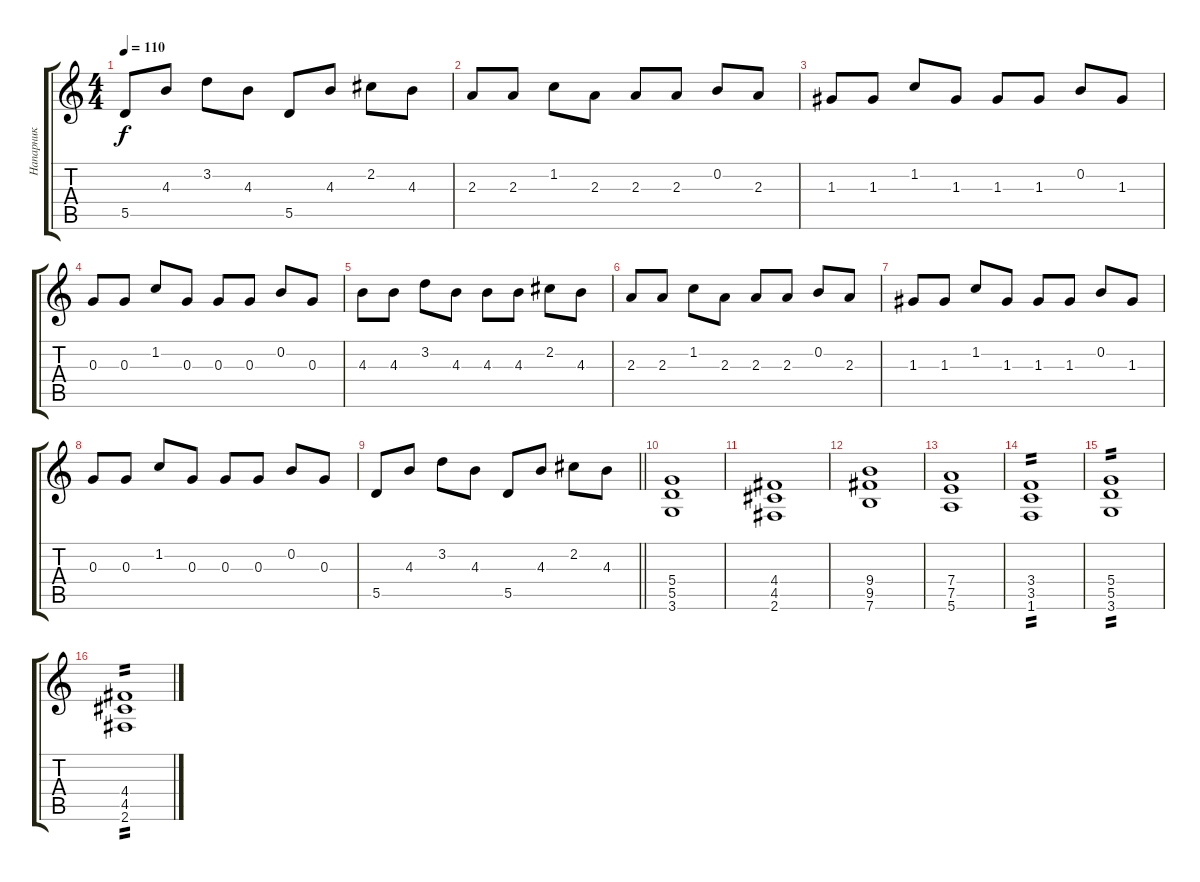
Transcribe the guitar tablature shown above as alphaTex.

\track ("Напарник" "Напарник") {instrument acousticguitarnylon}
\staff {score tabs}
\tuning (E4 B3 G3 D3 A2 E2) {hide}
\ts (4 4)
\tempo 110
\clef g2
\ks c
5.5.8{dy f} 4.3.8 3.2.8 4.3.8 5.5.8 4.3.8 2.2.8 4.3.8 |
2.3.8 2.3.8 1.2.8 2.3.8 2.3.8 2.3.8 0.2.8 2.3.8 |
1.3.8 1.3.8 1.2.8 1.3.8 1.3.8 1.3.8 0.2.8 1.3.8 |
0.3.8 0.3.8 1.2.8 0.3.8 0.3.8 0.3.8 0.2.8 0.3.8 |
4.3.8 4.3.8 3.2.8 4.3.8 4.3.8 4.3.8 2.2.8 4.3.8 |
2.3.8 2.3.8 1.2.8 2.3.8 2.3.8 2.3.8 0.2.8 2.3.8 |
1.3.8 1.3.8 1.2.8 1.3.8 1.3.8 1.3.8 0.2.8 1.3.8 |
0.3.8 0.3.8 1.2.8 0.3.8 0.3.8 0.3.8 0.2.8 0.3.8 |
\barLineRight lightlight
5.5.8 4.3.8 3.2.8 4.3.8 5.5.8 4.3.8 2.2.8 4.3.8 |
(5.4 5.5 3.6).1{balance 0 instrument distortionguitar} |
(4.4 4.5 2.6).1{balance 0 instrument distortionguitar} |
(9.4 9.5 7.6).1{balance 0 instrument distortionguitar} |
(7.4 7.5 5.6).1{volume 13 balance 0 instrument distortionguitar} |
(3.4 3.5 1.6).1{tp 2 balance 0 instrument distortionguitar} |
(5.4 5.5 3.6).1{tp 2 volume 13 balance 0 instrument distortionguitar} |
(4.4 4.5 2.6).1{tp 2 balance 0 instrument distortionguitar}
